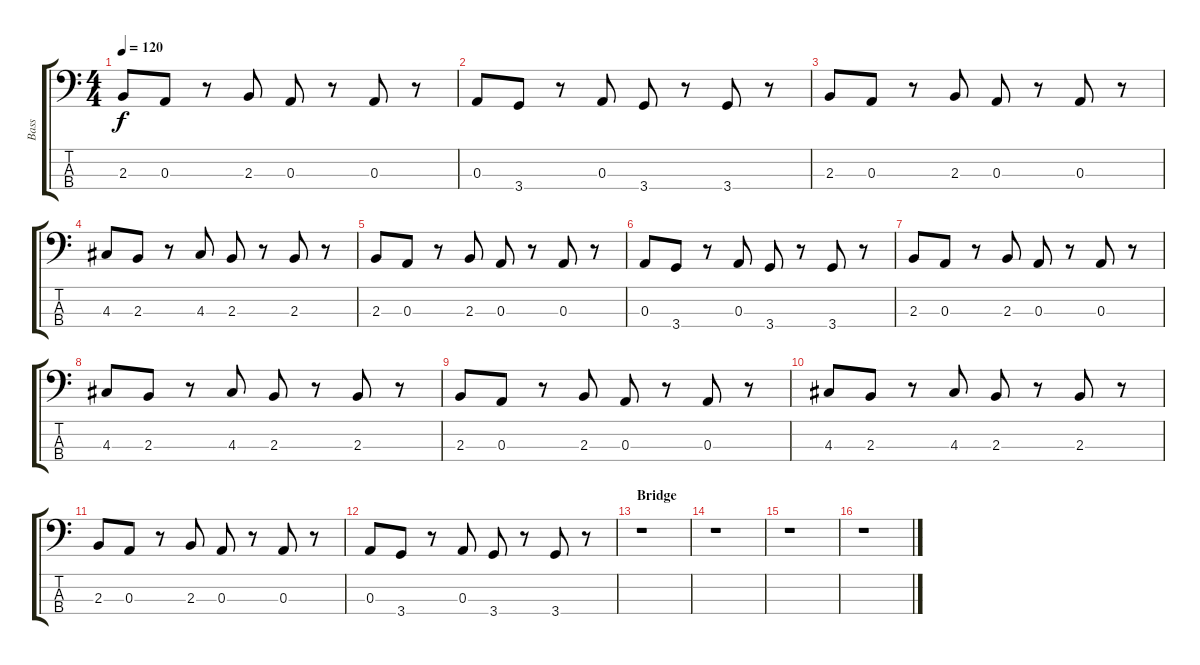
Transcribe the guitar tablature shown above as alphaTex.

\track ("Bass" "Bass") {instrument electricbassfinger}
\staff {score tabs}
\tuning (G2 D2 A1 E1) {hide}
\ts (4 4)
\tempo 120
\clef f4
\ks c
2.3.8{dy f} 0.3.8 r.8 2.3.8 0.3.8 r.8 0.3.8 r.8 |
0.3.8 3.4.8 r.8 0.3.8 3.4.8 r.8 3.4.8 r.8 |
2.3.8 0.3.8 r.8 2.3.8 0.3.8 r.8 0.3.8 r.8 |
4.3.8 2.3.8 r.8 4.3.8 2.3.8 r.8 2.3.8 r.8 |
2.3.8 0.3.8 r.8 2.3.8 0.3.8 r.8 0.3.8 r.8 |
0.3.8 3.4.8 r.8 0.3.8 3.4.8 r.8 3.4.8 r.8 |
2.3.8 0.3.8 r.8 2.3.8 0.3.8 r.8 0.3.8 r.8 |
4.3.8 2.3.8 r.8 4.3.8 2.3.8 r.8 2.3.8 r.8 |
2.3.8 0.3.8 r.8 2.3.8 0.3.8 r.8 0.3.8 r.8 |
4.3.8 2.3.8 r.8 4.3.8 2.3.8 r.8 2.3.8 r.8 |
2.3.8 0.3.8 r.8 2.3.8 0.3.8 r.8 0.3.8 r.8 |
0.3.8 3.4.8 r.8 0.3.8 3.4.8 r.8 3.4.8 r.8 |
\section ("" "Bridge")
r.1 |
r.1 |
r.1 |
r.1
